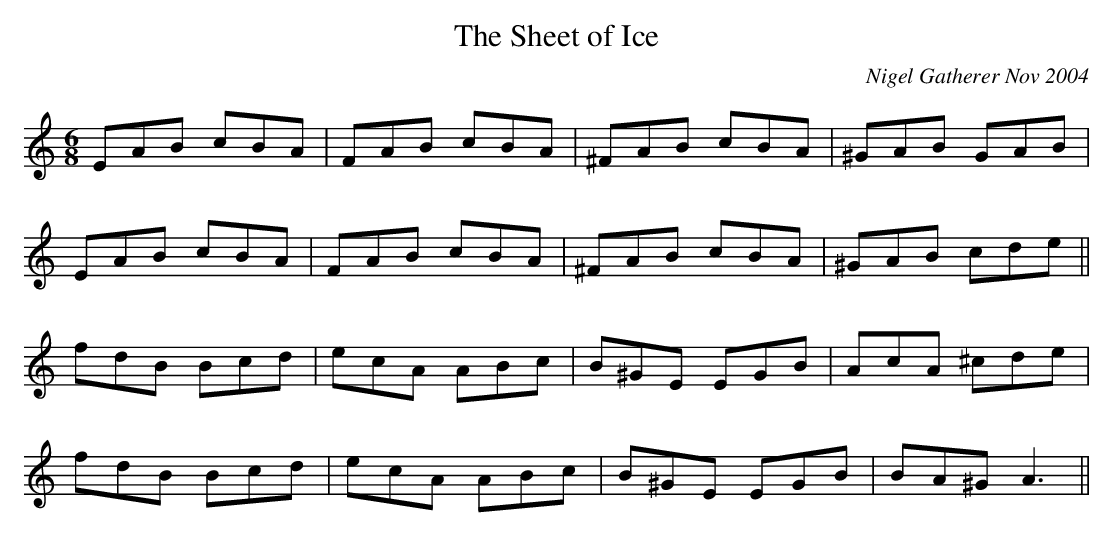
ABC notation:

X:1
T:Sheet of Ice, The
C:Nigel Gatherer Nov 2004
L:1/8
M:6/8
K:Am
EAB cBA | FAB cBA | ^FAB cBA | ^GAB GAB  |
EAB cBA | FAB cBA | ^FAB cBA | ^GAB cde ||
fdB Bcd | ecA ABc | B^GE EGB | AcA ^cde  |
fdB Bcd | ecA ABc | B^GE EGB | BA^G A3  ||
